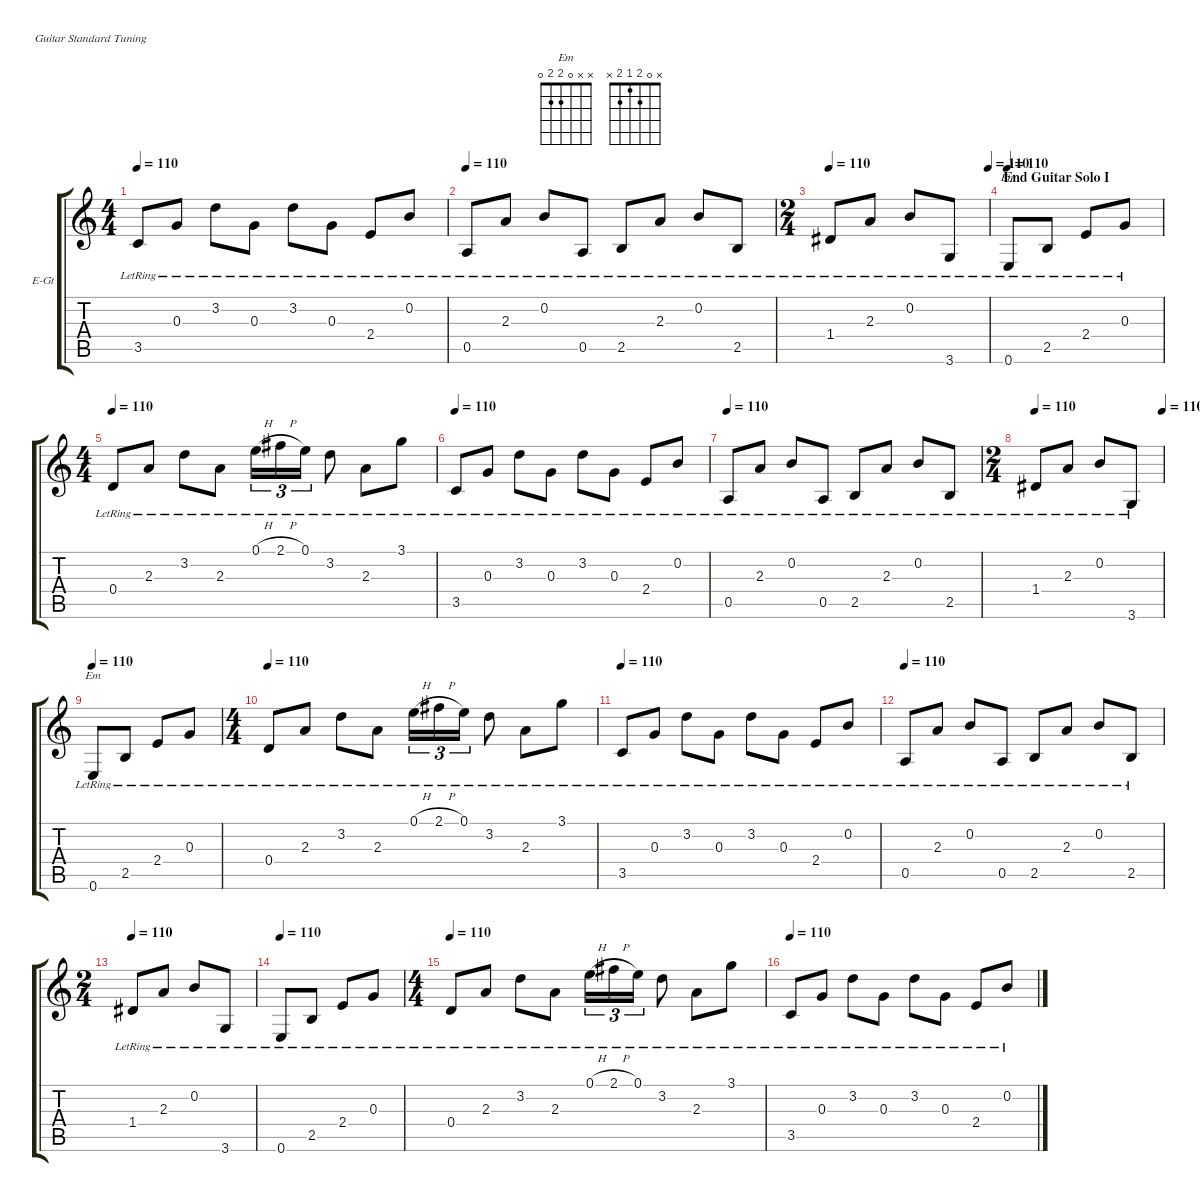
\hideDynamics
\bracketExtendMode groupsimilarinstruments
\firstSystemTrackNameOrientation horizontal
\otherSystemsTrackNameOrientation horizontal
\track ("Guitar 3" "E-Gt") {multiBarRest instrument distortionguitar}
\staff {score tabs}
\tuning (E4 B3 G3 D3 A2 E2)
\chord ("Em" x x 0 2 2 0)
\chord ("" 2 3 2 0 x x) {barre 2}
\chord ("" x 3 0 2 3 x)
\chord ("" x 0 2 1 2 x)
\ts (4 4)
\tempo 110
\clef g2
\ks c
3.5{lr}.8{ch "" dy f} 0.3{lr}.8 3.2{lr}.8 0.3{lr}.8 3.2{lr}.8 0.3{lr}.8 2.4{lr}.8 0.2{lr}.8 |
\tempo 110
0.5{lr}.8{ch ""} 2.3{lr}.8 0.2{lr}.8 0.5{lr}.8 2.5{lr}.8 2.3{lr}.8 0.2{lr}.8 2.5{lr}.8 |
\ts (2 4)
\tempo 110
\tempo (110 1)
1.4{lr}.8 2.3{lr}.8 0.2{lr}.8 3.6{lr}.8 |
\section ("" "End Guitar Solo I")
\tempo 110
0.6{lr}.8{ch "Em"} 2.5{lr}.8 2.4{lr}.8 0.3{lr}.8 |
\ts (4 4)
\tempo 110
0.4{lr}.8{ch ""} 2.3{lr}.8 3.2{lr}.8 2.3{lr}.8 0.1{h lr}.16{tu (3 2)} 2.1{h lr}.16{tu (3 2)} 0.1{lr}.16{tu (3 2)} 3.2{lr}.8 2.3{lr}.8 3.1{lr}.8 |
\tempo 110
3.5{lr}.8{ch ""} 0.3{lr}.8 3.2{lr}.8 0.3{lr}.8 3.2{lr}.8 0.3{lr}.8 2.4{lr}.8 0.2{lr}.8 |
\tempo 110
0.5{lr}.8{ch ""} 2.3{lr}.8 0.2{lr}.8 0.5{lr}.8 2.5{lr}.8 2.3{lr}.8 0.2{lr}.8 2.5{lr}.8 |
\ts (2 4)
\tempo 110
\tempo (110 1)
1.4{lr}.8 2.3{lr}.8 0.2{lr}.8 3.6{lr}.8 |
\tempo 110
0.6{lr}.8{ch "Em"} 2.5{lr}.8 2.4{lr}.8 0.3{lr}.8 |
\ts (4 4)
\tempo 110
0.4{lr}.8{ch ""} 2.3{lr}.8 3.2{lr}.8 2.3{lr}.8 0.1{h lr}.16{tu (3 2)} 2.1{h lr}.16{tu (3 2)} 0.1{lr}.16{tu (3 2)} 3.2{lr}.8 2.3{lr}.8 3.1{lr}.8 |
\tempo 110
3.5{lr}.8{ch ""} 0.3{lr}.8 3.2{lr}.8 0.3{lr}.8 3.2{lr}.8 0.3{lr}.8 2.4{lr}.8 0.2{lr}.8 |
\tempo 110
0.5{lr}.8{ch ""} 2.3{lr}.8 0.2{lr}.8 0.5{lr}.8 2.5{lr}.8 2.3{lr}.8 0.2{lr}.8 2.5{lr}.8 |
\ts (2 4)
\tempo 110
1.4{lr}.8 2.3{lr}.8 0.2{lr}.8 3.6{lr}.8 |
\tempo 110
0.6{lr}.8 2.5{lr}.8 2.4{lr}.8 0.3{lr}.8 |
\ts (4 4)
\tempo 110
0.4{lr}.8 2.3{lr}.8 3.2{lr}.8 2.3{lr}.8 0.1{h lr}.16{tu (3 2)} 2.1{h lr}.16{tu (3 2)} 0.1{lr}.16{tu (3 2)} 3.2{lr}.8 2.3{lr}.8 3.1{lr}.8 |
\tempo 110
3.5{lr}.8 0.3{lr}.8 3.2{lr}.8 0.3{lr}.8 3.2{lr}.8 0.3{lr}.8 2.4{lr}.8 0.2{lr}.8
